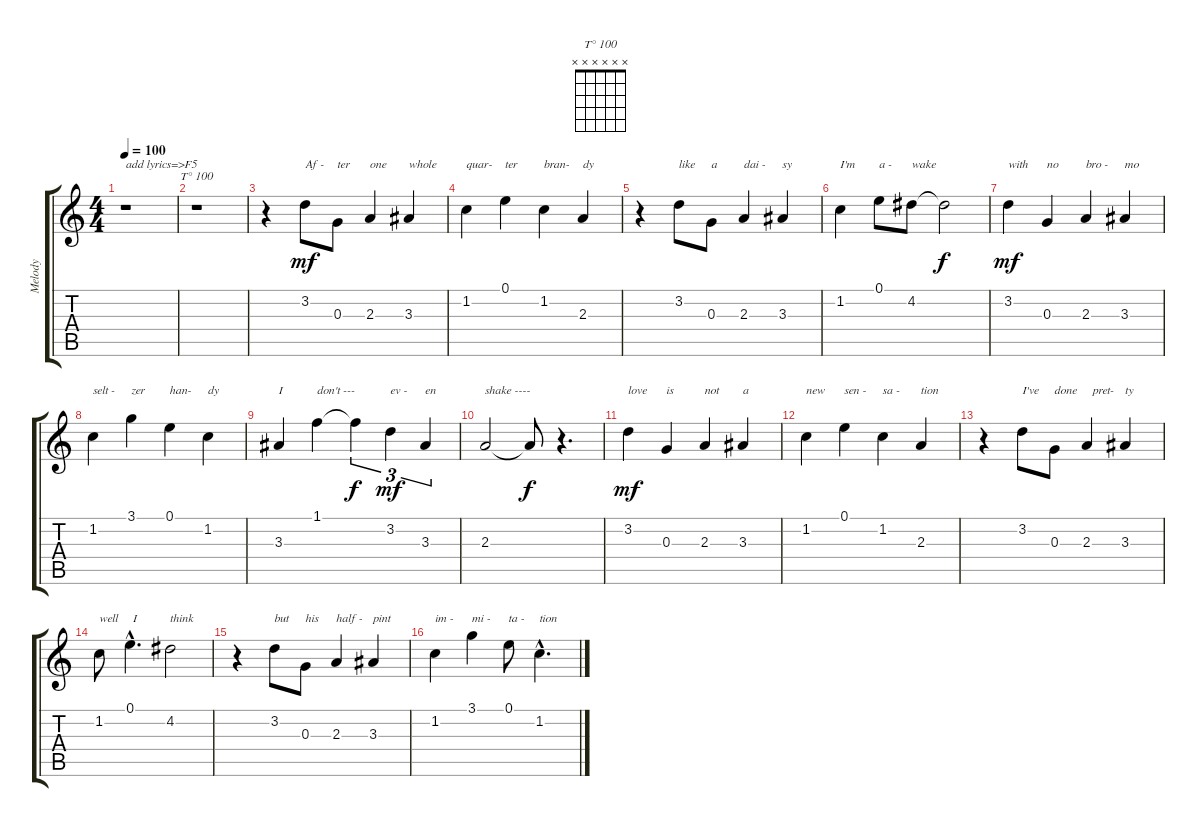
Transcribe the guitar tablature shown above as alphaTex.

\track ("Melody" "Melody") {instrument electricguitarjazz}
\staff {score tabs}
\tuning (E4 B3 G3 D3 A2 E2) {hide}
\chord ("T° 100" x x x x x x)
\ts (4 4)
\tempo 100
\clef g2
\ks c
r.1{txt "add lyrics=>F5" dy mf instrument electricguitarjazz} |
r.1{ch "T° 100"} |
r.4 3.2.8{txt "Af -" instrument electricguitarjazz} 0.3.8{txt "ter"} 2.3.4{txt "one"} 3.3.4{txt "whole"} |
1.2.4{txt "quar-"} 0.1.4{txt "ter"} 1.2.4{txt "bran-"} 2.3.4{txt "dy"} |
r.4 3.2.8{txt "like"} 0.3.8{txt "a"} 2.3.4{txt "dai -"} 3.3.4{txt "sy"} |
1.2.4{txt "I'm"} 0.1.8{txt "a -"} 4.2.8{txt "wake"} 4.2{t}.2{dy f} |
3.2.4{txt "with" dy mf} 0.3.4{txt "no"} 2.3.4{txt "bro -"} 3.3.4{txt "mo"} |
1.2.4{txt "selt -"} 3.1.4{txt "zer"} 0.1.4{txt "han-"} 1.2.4{txt "dy"} |
3.3.4{txt "I"} 1.1.4{txt "don't ---"} 1.1{t}.4{tu (3 2) dy f} 3.2.4{tu (3 2) txt "ev -" dy mf} 3.3.4{tu (3 2) txt "en"} |
2.3.2{txt "shake ----"} 2.3{t}.8{dy f} r.4{d} |
3.2.4{txt "love" dy mf} 0.3.4{txt "is"} 2.3.4{txt "not"} 3.3.4{txt "a"} |
1.2.4{txt "new"} 0.1.4{txt "sen -"} 1.2.4{txt "sa -"} 2.3.4{txt "tion"} |
r.4 3.2.8{txt "I've"} 0.3.8{txt "done"} 2.3.4{txt "  pret-"} 3.3.4{txt "ty"} |
1.2.8{txt "well"} 0.1{hac}.4{d txt " I"} 4.2.2{txt "think"} |
r.4 3.2.8{txt "but"} 0.3.8{txt "his"} 2.3.4{txt "half -"} 3.3.4{txt "pint"} |
1.2.4{txt "im -"} 3.1.4{txt "mi -"} 0.1.8{txt "ta -"} 1.2{hac}.4{d txt "tion"}
